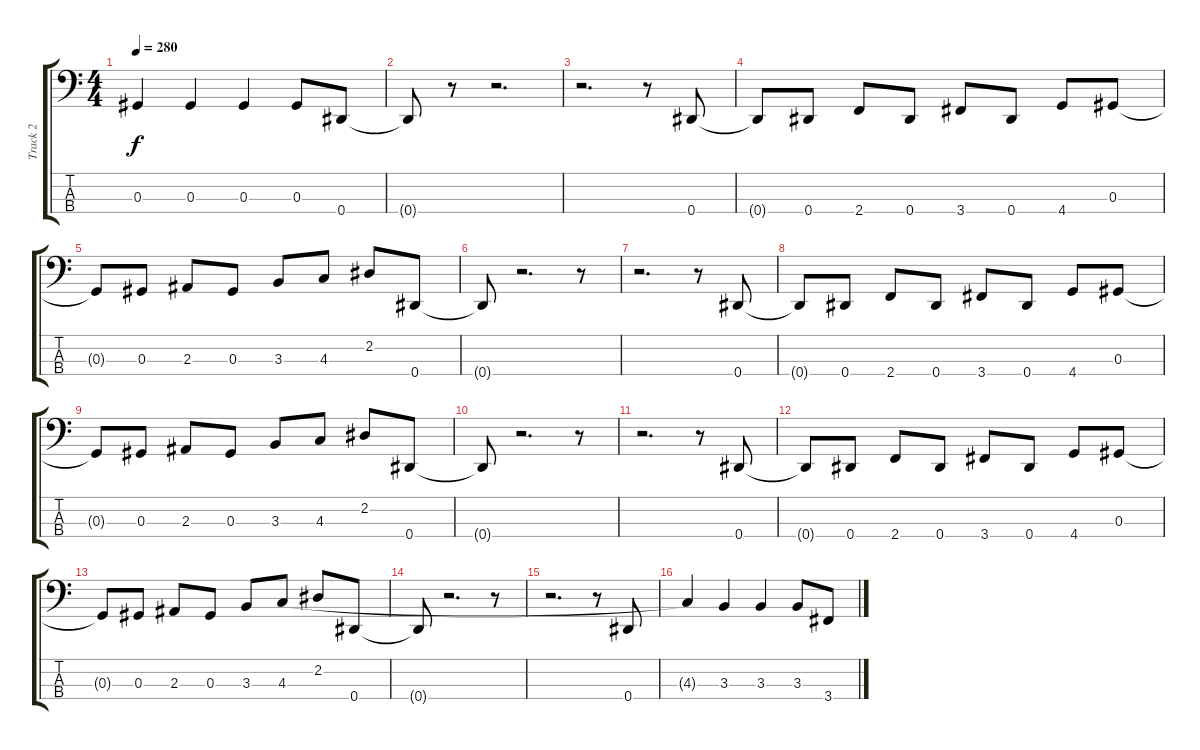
\track ("Track 2" "Track 2") {instrument electricbassfinger}
\staff {score tabs}
\tuning (Gb2 Db2 Ab1 Eb1) {hide}
\ts (4 4)
\tempo 280
\clef f4
\ks c
0.3.4{dy f} 0.3.4 0.3.4 0.3.8 0.4.8 |
0.4{t}.8 r.8 r.2{d} |
r.2{d} r.8 0.4.8 |
0.4{t}.8 0.4.8 2.4.8 0.4.8 3.4.8 0.4.8 4.4.8 0.3.8 |
0.3{t}.8 0.3.8 2.3.8 0.3.8 3.3.8 4.3.8 2.2.8 0.4.8 |
0.4{t}.8 r.2{d} r.8 |
r.2{d} r.8 0.4.8 |
0.4{t}.8 0.4.8 2.4.8 0.4.8 3.4.8 0.4.8 4.4.8 0.3.8 |
0.3{t}.8 0.3.8 2.3.8 0.3.8 3.3.8 4.3.8 2.2.8 0.4.8 |
0.4{t}.8 r.2{d} r.8 |
r.2{d} r.8 0.4.8 |
0.4{t}.8 0.4.8 2.4.8 0.4.8 3.4.8 0.4.8 4.4.8 0.3.8 |
0.3{t}.8 0.3.8 2.3.8 0.3.8 3.3.8 4.3.8 2.2.8 0.4.8 |
0.4{t}.8 r.2{d} r.8 |
r.2{d} r.8 0.4.8 |
4.3{t}.4 3.3.4 3.3.4 3.3.8 3.4.8
